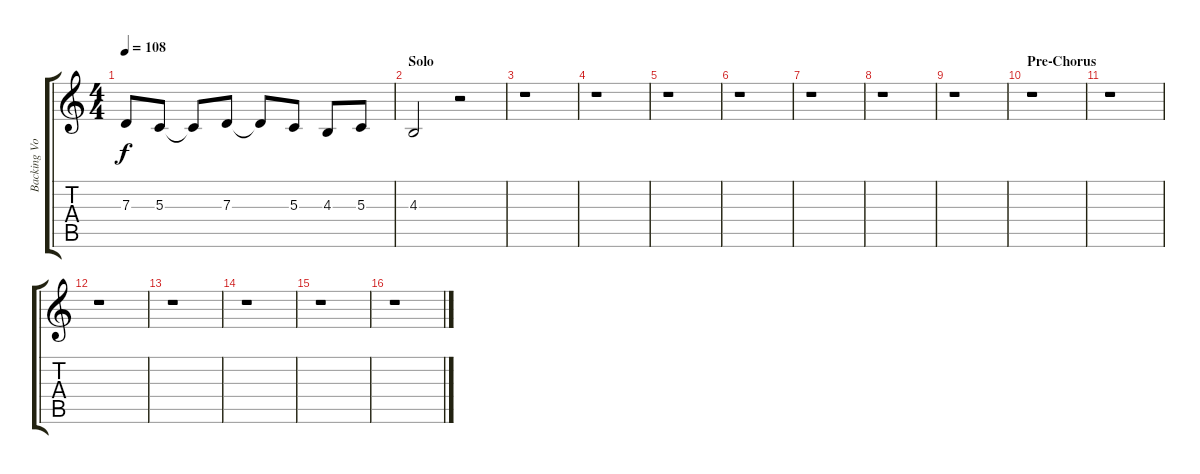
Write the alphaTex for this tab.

\track ("Backing Vocals (Josh Klinghoffer)" "Backing Vo") {instrument oboe}
\staff {score tabs}
\tuning (E4 B3 G3 D3 A2 E2) {hide}
\ts (4 4)
\tempo 108
\clef g2
\ks c
7.3{t}.8{dy f} 5.3.8 5.3{t}.8 7.3.8 7.3{t}.8 5.3.8 4.3.8 5.3.8 |
\section ("" "Solo")
4.3.2 r.2 |
r.1 |
r.1 |
r.1 |
r.1 |
r.1 |
r.1 |
r.1 |
\section ("" "Pre-Chorus")
r.1 |
r.1 |
r.1 |
r.1 |
r.1 |
r.1 |
r.1
